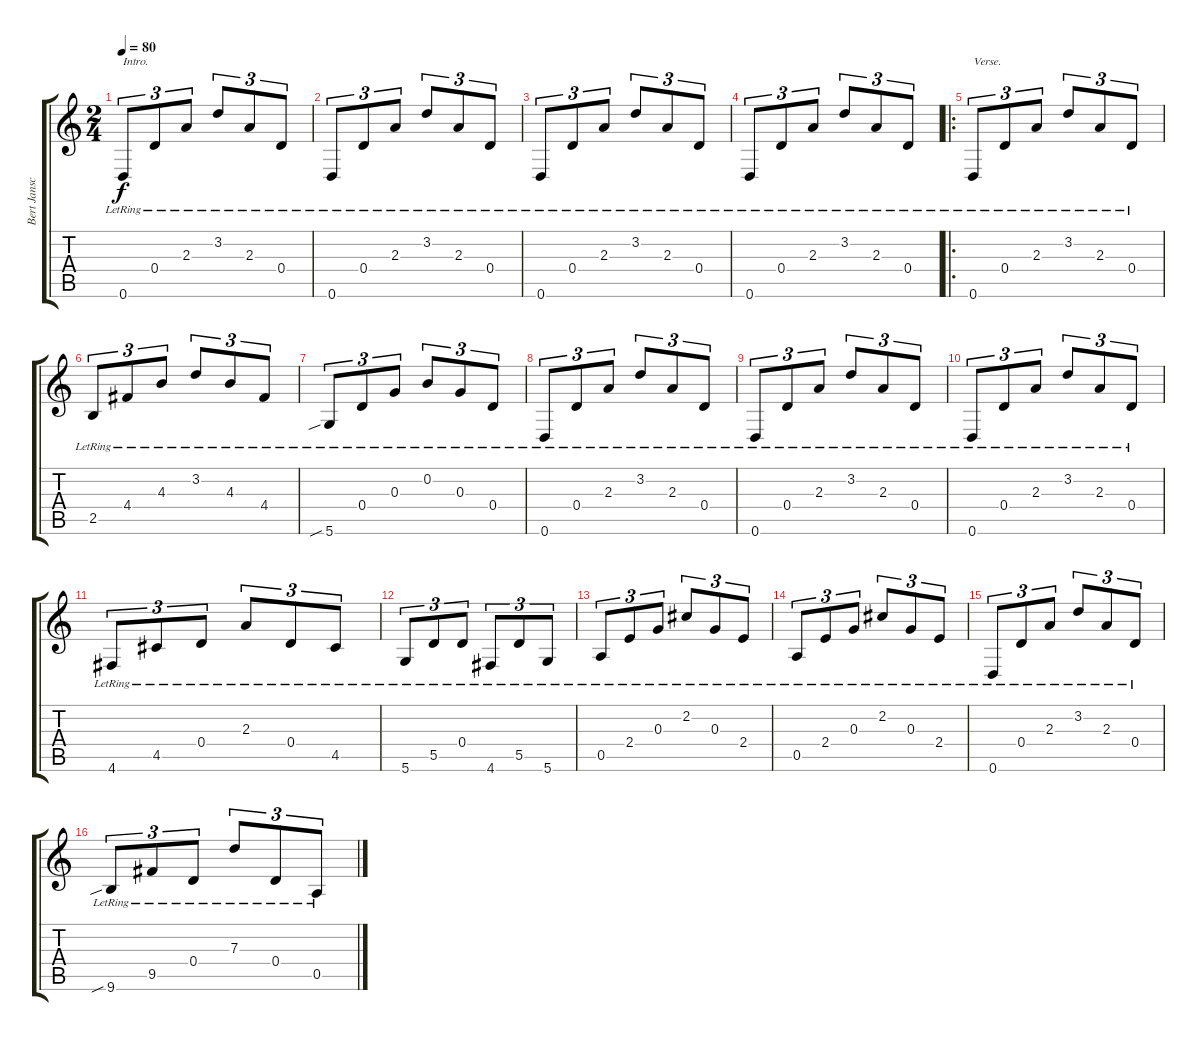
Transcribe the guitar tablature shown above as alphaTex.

\track ("Bert Jansch" "Bert Jansc") {instrument acousticguitarnylon}
\staff {score tabs}
\tuning (E4 B3 G3 D3 A2 D2) {hide}
\ts (2 4)
\tempo 80
\clef g2
\ks c
0.6{lr}.8{tu (3 2) txt "Intro." dy f instrument acousticguitarnylon} 0.4{lr}.8{tu (3 2)} 2.3{lr}.8{tu (3 2)} 3.2{lr}.8{tu (3 2)} 2.3{lr}.8{tu (3 2)} 0.4{lr}.8{tu (3 2)} |
0.6{lr}.8{tu (3 2)} 0.4{lr}.8{tu (3 2)} 2.3{lr}.8{tu (3 2)} 3.2{lr}.8{tu (3 2)} 2.3{lr}.8{tu (3 2)} 0.4{lr}.8{tu (3 2)} |
0.6{lr}.8{tu (3 2)} 0.4{lr}.8{tu (3 2)} 2.3{lr}.8{tu (3 2)} 3.2{lr}.8{tu (3 2)} 2.3{lr}.8{tu (3 2)} 0.4{lr}.8{tu (3 2)} |
0.6{lr}.8{tu (3 2)} 0.4{lr}.8{tu (3 2)} 2.3{lr}.8{tu (3 2)} 3.2{lr}.8{tu (3 2)} 2.3{lr}.8{tu (3 2)} 0.4{lr}.8{tu (3 2)} |
\ro
0.6{lr}.8{tu (3 2) txt "Verse."} 0.4{lr}.8{tu (3 2)} 2.3{lr}.8{tu (3 2)} 3.2{lr}.8{tu (3 2)} 2.3{lr}.8{tu (3 2)} 0.4{lr}.8{tu (3 2)} |
2.5{lr}.8{tu (3 2)} 4.4{lr}.8{tu (3 2)} 4.3{lr}.8{tu (3 2)} 3.2{lr}.8{tu (3 2)} 4.3{lr}.8{tu (3 2)} 4.4{lr}.8{tu (3 2)} |
5.6{sib lr}.8{tu (3 2)} 0.4{lr}.8{tu (3 2)} 0.3{lr}.8{tu (3 2)} 0.2{lr}.8{tu (3 2)} 0.3{lr}.8{tu (3 2)} 0.4{lr}.8{tu (3 2)} |
0.6{lr}.8{tu (3 2)} 0.4{lr}.8{tu (3 2)} 2.3{lr}.8{tu (3 2)} 3.2{lr}.8{tu (3 2)} 2.3{lr}.8{tu (3 2)} 0.4{lr}.8{tu (3 2)} |
0.6{lr}.8{tu (3 2)} 0.4{lr}.8{tu (3 2)} 2.3{lr}.8{tu (3 2)} 3.2{lr}.8{tu (3 2)} 2.3{lr}.8{tu (3 2)} 0.4{lr}.8{tu (3 2)} |
0.6{lr}.8{tu (3 2)} 0.4{lr}.8{tu (3 2)} 2.3{lr}.8{tu (3 2)} 3.2{lr}.8{tu (3 2)} 2.3{lr}.8{tu (3 2)} 0.4{lr}.8{tu (3 2)} |
4.6{lr}.8{tu (3 2)} 4.5{lr}.8{tu (3 2)} 0.4{lr}.8{tu (3 2)} 2.3{lr}.8{tu (3 2)} 0.4{lr}.8{tu (3 2)} 4.5{lr}.8{tu (3 2)} |
5.6{lr}.8{tu (3 2)} 5.5{lr}.8{tu (3 2)} 0.4{lr}.8{tu (3 2)} 4.6{lr}.8{tu (3 2)} 5.5{lr}.8{tu (3 2)} 5.6{lr}.8{tu (3 2)} |
0.5{lr}.8{tu (3 2)} 2.4{lr}.8{tu (3 2)} 0.3{lr}.8{tu (3 2)} 2.2{lr}.8{tu (3 2)} 0.3{lr}.8{tu (3 2)} 2.4{lr}.8{tu (3 2)} |
0.5{lr}.8{tu (3 2)} 2.4{lr}.8{tu (3 2)} 0.3{lr}.8{tu (3 2)} 2.2{lr}.8{tu (3 2)} 0.3{lr}.8{tu (3 2)} 2.4{lr}.8{tu (3 2)} |
0.6{lr}.8{tu (3 2)} 0.4{lr}.8{tu (3 2)} 2.3{lr}.8{tu (3 2)} 3.2{lr}.8{tu (3 2)} 2.3{lr}.8{tu (3 2)} 0.4{lr}.8{tu (3 2)} |
9.6{sib lr}.8{tu (3 2)} 9.5{lr}.8{tu (3 2)} 0.4{lr}.8{tu (3 2)} 7.3{lr}.8{tu (3 2)} 0.4{lr}.8{tu (3 2)} 0.5{lr}.8{tu (3 2)}
